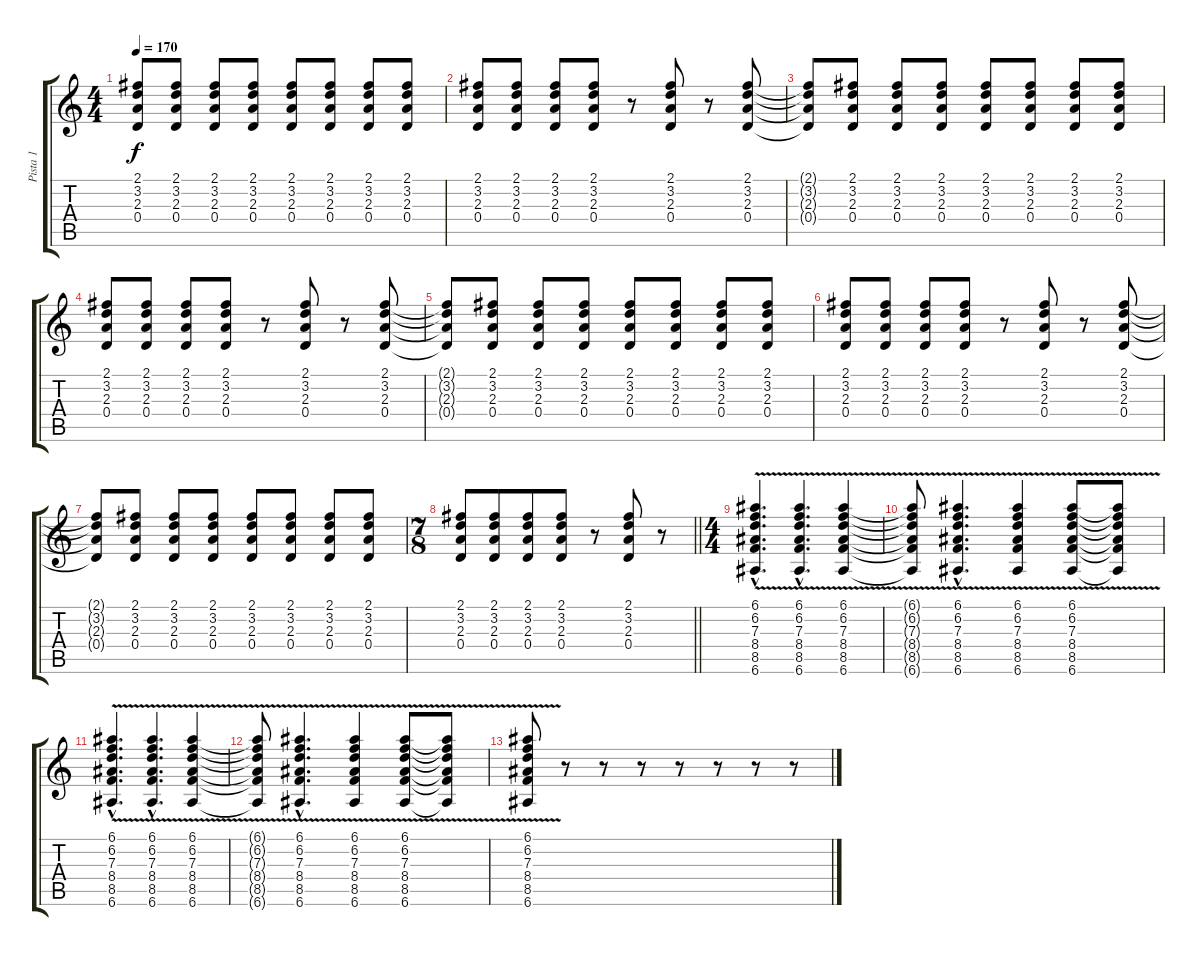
\track ("Pista 1" "Pista 1") {instrument electricguitarclean}
\staff {score tabs}
\tuning (E4 B3 G3 D3 A2 E2) {hide}
\ts (4 4)
\tempo 170
\clef g2
\ks c
(2.1{t} 3.2{t} 2.3{t} 0.4{t}).8{dy f} (2.1 3.2 2.3 0.4).8 (2.1 3.2 2.3 0.4).8 (2.1 3.2 2.3 0.4).8 (2.1 3.2 2.3 0.4).8 (2.1 3.2 2.3 0.4).8 (2.1 3.2 2.3 0.4).8 (2.1 3.2 2.3 0.4).8 |
(2.1 3.2 2.3 0.4).8 (2.1 3.2 2.3 0.4).8 (2.1 3.2 2.3 0.4).8 (2.1 3.2 2.3 0.4).8 r.8 (2.1 3.2 2.3 0.4).8 r.8 (2.1 3.2 2.3 0.4).8 |
(2.1{t} 3.2{t} 2.3{t} 0.4{t}).8 (2.1 3.2 2.3 0.4).8 (2.1 3.2 2.3 0.4).8 (2.1 3.2 2.3 0.4).8 (2.1 3.2 2.3 0.4).8 (2.1 3.2 2.3 0.4).8 (2.1 3.2 2.3 0.4).8 (2.1 3.2 2.3 0.4).8 |
(2.1 3.2 2.3 0.4).8 (2.1 3.2 2.3 0.4).8 (2.1 3.2 2.3 0.4).8 (2.1 3.2 2.3 0.4).8 r.8 (2.1 3.2 2.3 0.4).8 r.8 (2.1 3.2 2.3 0.4).8 |
(2.1{t} 3.2{t} 2.3{t} 0.4{t}).8 (2.1 3.2 2.3 0.4).8 (2.1 3.2 2.3 0.4).8 (2.1 3.2 2.3 0.4).8 (2.1 3.2 2.3 0.4).8 (2.1 3.2 2.3 0.4).8 (2.1 3.2 2.3 0.4).8 (2.1 3.2 2.3 0.4).8 |
(2.1 3.2 2.3 0.4).8 (2.1 3.2 2.3 0.4).8 (2.1 3.2 2.3 0.4).8 (2.1 3.2 2.3 0.4).8 r.8 (2.1 3.2 2.3 0.4).8 r.8 (2.1 3.2 2.3 0.4).8 |
(2.1{t} 3.2{t} 2.3{t} 0.4{t}).8 (2.1 3.2 2.3 0.4).8 (2.1 3.2 2.3 0.4).8 (2.1 3.2 2.3 0.4).8 (2.1 3.2 2.3 0.4).8 (2.1 3.2 2.3 0.4).8 (2.1 3.2 2.3 0.4).8 (2.1 3.2 2.3 0.4).8 |
\ts (7 8)
\barLineRight lightlight
(2.1 3.2 2.3 0.4).8 (2.1 3.2 2.3 0.4).8 (2.1 3.2 2.3 0.4).8 (2.1 3.2 2.3 0.4).8 r.8 (2.1 3.2 2.3 0.4).8 r.8 |
\ts (4 4)
(6.1{v hac} 6.2{v hac} 7.3{v hac} 8.4{v hac} 8.5{v hac} 6.6{v hac}).4{d} (6.1{v hac} 6.2{v hac} 7.3{v hac} 8.4{v hac} 8.5{v hac} 6.6{v hac}).4{d} (6.1{v} 6.2{v} 7.3{v} 8.4{v} 8.5{v} 6.6{v}).4 |
(6.1{t} 6.2{t} 7.3{t} 8.4{t} 8.5{t} 6.6{t}).8 (6.1{v hac} 6.2{v hac} 7.3{v hac} 8.4{v hac} 8.5{v hac} 6.6{v hac}).4{d} (6.1{v} 6.2{v} 7.3{v} 8.4{v} 8.5{v} 6.6{v}).4 (6.1{v} 6.2{v} 7.3{v} 8.4{v} 8.5{v} 6.6{v}).8 (6.1{t} 6.2{t} 7.3{t} 8.4{t} 8.5{t} 6.6{t}).8 |
(6.1{v hac} 6.2{v hac} 7.3{v hac} 8.4{v hac} 8.5{v hac} 6.6{v hac}).4{d} (6.1{v hac} 6.2{v hac} 7.3{v hac} 8.4{v hac} 8.5{v hac} 6.6{v hac}).4{d} (6.1{v} 6.2{v} 7.3{v} 8.4{v} 8.5{v} 6.6{v}).4 |
(6.1{t} 6.2{t} 7.3{t} 8.4{t} 8.5{t} 6.6{t}).8 (6.1{v hac} 6.2{v hac} 7.3{v hac} 8.4{v hac} 8.5{v hac} 6.6{v hac}).4{d} (6.1{v} 6.2{v} 7.3{v} 8.4{v} 8.5{v} 6.6{v}).4 (6.1{v} 6.2{v} 7.3{v} 8.4{v} 8.5{v} 6.6{v}).8 (6.1{t} 6.2{t} 7.3{t} 8.4{t} 8.5{t} 6.6{t}).8 |
(6.1{v} 6.2{v} 7.3{v} 8.4{v} 8.5{v} 6.6{v}).8 r.8 r.8 r.8 r.8 r.8 r.8 r.8
